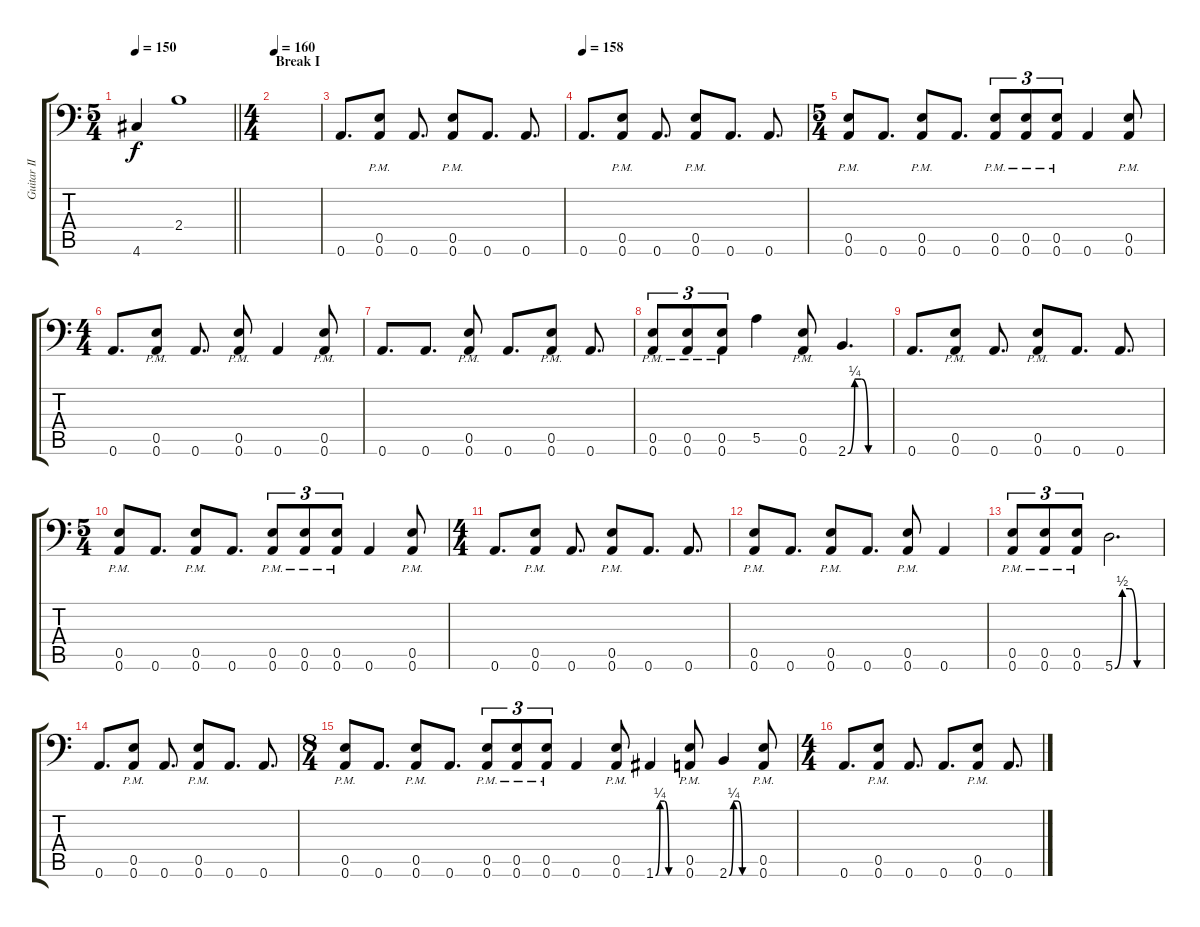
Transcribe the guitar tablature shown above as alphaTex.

\track ("Guitar II" "Guitar II") {instrument overdrivenguitar}
\staff {score tabs}
\tuning (B3 Gb3 D3 A2 E2 A1) {hide}
\ts (5 4)
\tempo 150
\clef f4
\barLineRight lightlight
\ks c
4.6.4{dy f} 2.4.1 |
\ts (4 4)
\section ("" "Break I")
\tempo 160
|
0.6.8{d} (0.5{pm} 0.6{pm}).8 0.6.8{d} (0.5{pm} 0.6{pm}).8 0.6.8{d} 0.6.8{d} |
\tempo 158
0.6.8{d} (0.5{pm} 0.6{pm}).8 0.6.8{d} (0.5{pm} 0.6{pm}).8 0.6.8{d} 0.6.8{d} |
\ts (5 4)
(0.5{pm} 0.6{pm}).8 0.6.8{d} (0.5{pm} 0.6{pm}).8 0.6.8{d} (0.5{pm} 0.6{pm}).8{tu (3 2)} (0.5{pm} 0.6{pm}).8{tu (3 2)} (0.5{pm} 0.6{pm}).8{tu (3 2)} 0.6.4 (0.5{pm} 0.6{pm}).8 |
\ts (4 4)
0.6.8{d} (0.5{pm} 0.6{pm}).8 0.6.8{d} (0.5{pm} 0.6{pm}).8 0.6.4 (0.5{pm} 0.6{pm}).8 |
0.6.8{d} 0.6.8{d} (0.5{pm} 0.6{pm}).8 0.6.8{d} (0.5{pm} 0.6{pm}).8 0.6.8{d} |
(0.5{pm} 0.6{pm}).8{tu (3 2)} (0.5{pm} 0.6{pm}).8{tu (3 2)} (0.5{pm} 0.6{pm}).8{tu (3 2)} 5.5.4 (0.5{pm} 0.6{pm}).8 2.6{be (custom 0 0 10 1 20 1 30 0 60 0)}.4{d} |
0.6.8{d} (0.5{pm} 0.6{pm}).8 0.6.8{d} (0.5{pm} 0.6{pm}).8 0.6.8{d} 0.6.8{d} |
\ts (5 4)
(0.5{pm} 0.6{pm}).8 0.6.8{d} (0.5{pm} 0.6{pm}).8 0.6.8{d} (0.5{pm} 0.6{pm}).8{tu (3 2)} (0.5{pm} 0.6{pm}).8{tu (3 2)} (0.5{pm} 0.6{pm}).8{tu (3 2)} 0.6.4 (0.5{pm} 0.6{pm}).8 |
\ts (4 4)
0.6.8{d} (0.5{pm} 0.6{pm}).8 0.6.8{d} (0.5{pm} 0.6{pm}).8 0.6.8{d} 0.6.8{d} |
(0.5{pm} 0.6{pm}).8 0.6.8{d} (0.5{pm} 0.6{pm}).8 0.6.8{d} (0.5{pm} 0.6{pm}).8 0.6.4 |
(0.5{pm} 0.6{pm}).8{tu (3 2)} (0.5{pm} 0.6{pm}).8{tu (3 2)} (0.5{pm} 0.6{pm}).8{tu (3 2)} 5.6{be (custom 0 0 10 2 20 2 30 0 60 0)}.2{d} |
0.6.8{d} (0.5{pm} 0.6{pm}).8 0.6.8{d} (0.5{pm} 0.6{pm}).8 0.6.8{d} 0.6.8{d} |
\ts (8 4)
(0.5{pm} 0.6{pm}).8 0.6.8{d} (0.5{pm} 0.6{pm}).8 0.6.8{d} (0.5{pm} 0.6{pm}).8{tu (3 2)} (0.5{pm} 0.6{pm}).8{tu (3 2)} (0.5{pm} 0.6{pm}).8{tu (3 2)} 0.6.4 (0.5{pm} 0.6{pm}).8 1.6{be (custom 0 0 10 1 20 1 30 0 60 0)}.4 (0.5{pm} 0.6{pm}).8 2.6{be (custom 0 0 10 1 20 1 30 0 60 0)}.4 (0.5{pm} 0.6{pm}).8 |
\ts (4 4)
0.6.8{d} (0.5{pm} 0.6{pm}).8 0.6.8{d} 0.6.8{d} (0.5{pm} 0.6{pm}).8 0.6.8{d}
